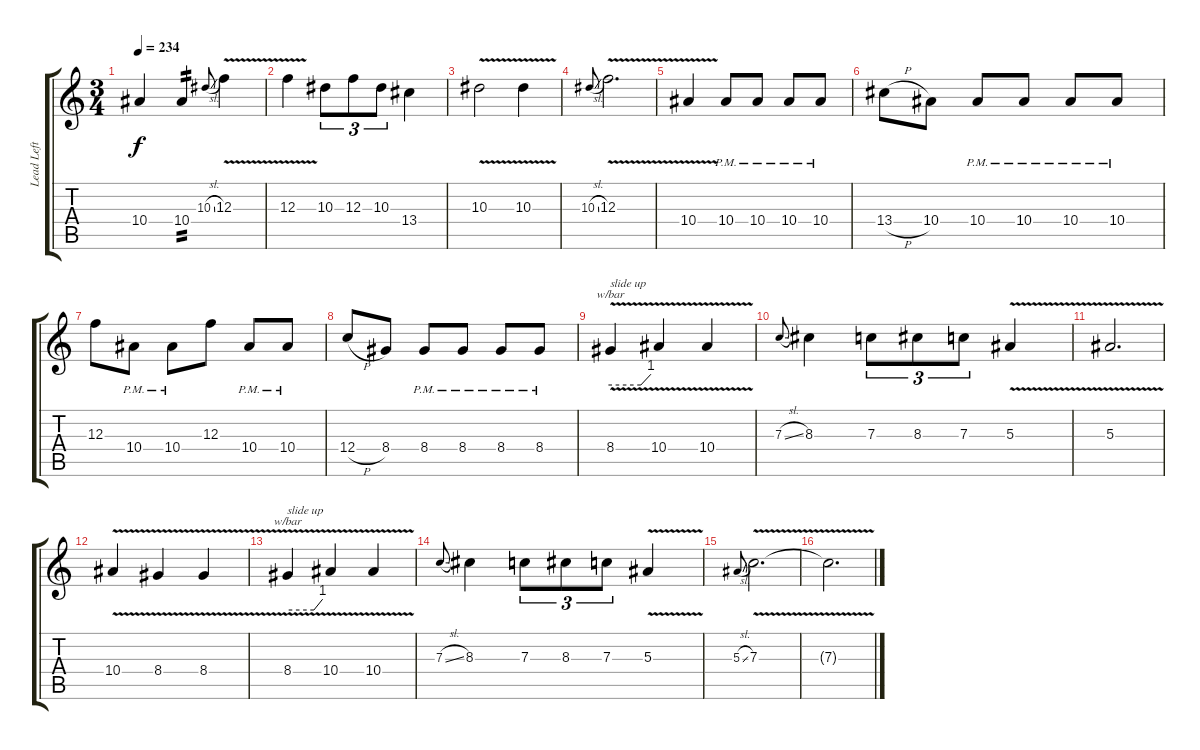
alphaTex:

\track ("Lead Left" "Lead Left") {instrument distortionguitar}
\staff {score tabs}
\tuning (D4 A3 F3 C3 G2 D2) {hide}
\ts (3 4)
\tempo 234
\clef g2
\ks c
10.4.4{dy f} 10.4.4{tp 2} 10.3{sl}.8{gr onbeat} 12.3{v}.4 |
12.3{v}.4 10.3.8{tu (3 2)} 12.3.8{tu (3 2)} 10.3.8{tu (3 2)} 13.4.4 |
10.3{v}.2 10.3{v}.4 |
10.3{sl}.8{gr onbeat} 12.3{v}.2{d} |
10.4{v}.4 10.4{pm}.8 10.4{pm}.8 10.4{pm}.8 10.4{pm}.8 |
13.4{h}.8 10.4.8 10.4{pm}.8 10.4{pm}.8 10.4{pm}.8 10.4{pm}.8 |
12.3.8 10.4{pm}.8 10.4{pm}.8 12.3.8 10.4{pm}.8 10.4{pm}.8 |
12.4{h}.8 8.4.8 8.4{pm}.8 8.4{pm}.8 8.4{pm}.8 8.4{pm}.8 |
8.4{v}.4{tbe (custom default 0 0 45 0 60 4) txt "slide up"} 10.4{v}.4 10.4{v}.4 |
7.3{sl}.8{gr onbeat} 8.3.4 7.3.8{tu (3 2)} 8.3.8{tu (3 2)} 7.3.8{tu (3 2)} 5.3{v}.4 |
5.3{v}.2{d} |
10.4{v}.4 8.4{v}.4 8.4{v}.4 |
8.4{v}.4{tbe (custom default 0 0 45 0 60 4) txt "slide up"} 10.4{v}.4 10.4{v}.4 |
7.3{sl}.8{gr onbeat} 8.3.4 7.3.8{tu (3 2)} 8.3.8{tu (3 2)} 7.3.8{tu (3 2)} 5.3{v}.4 |
5.3{sl}.8{gr onbeat} 7.3{v}.2{d} |
7.3{t}.2{d}
